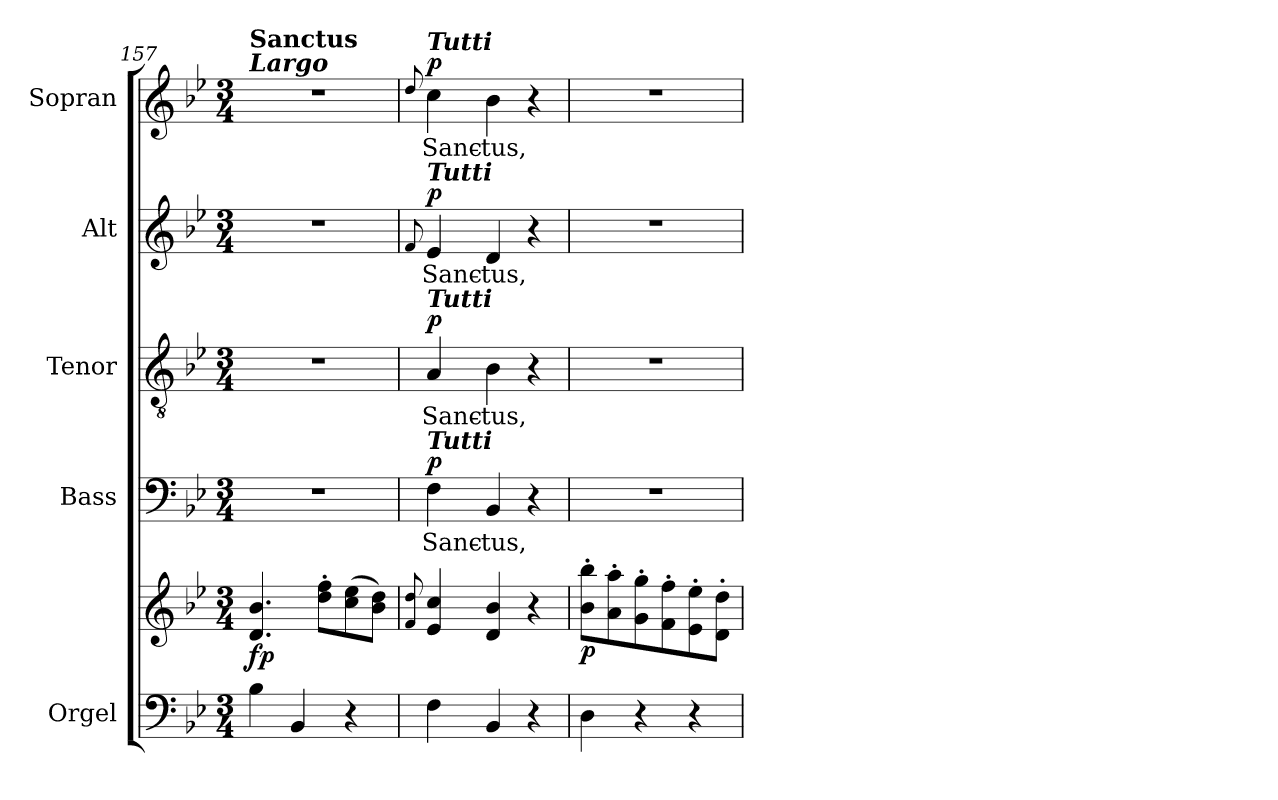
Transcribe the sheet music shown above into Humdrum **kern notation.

**kern	**kern	**dynam	**kern	**text	**dynam	**kern	**text	**dynam	**kern	**text	**dynam	**kern	**text	**dynam
*part5	*part5	*part5	*part4	*part4	*part4	*part3	*part3	*part3	*part2	*part2	*part2	*part1	*part1	*part1
*staff6	*staff5	*staff5/6	*staff4	*staff4	*staff4	*staff3	*staff3	*staff3	*staff2	*staff2	*staff2	*staff1	*staff1	*staff1
*I"Orgel	*	*	*I"Bass	*	*	*I"Tenor	*	*	*I"Alt	*	*	*I"Sopran	*	*
*I'Org.	*	*	*I'B.	*	*	*I'T.	*	*	*I'A.	*	*	*I'S.	*	*
!!LO:PB:g=z
*clefF4	*clefG2	*	*clefF4	*	*	*clefGv2	*	*	*clefG2	*	*	*clefG2	*	*
*k[b-e-]	*k[b-e-]	*	*k[b-e-]	*	*	*k[b-e-]	*	*	*k[b-e-]	*	*	*k[b-e-]	*	*
*B-:	*B-:	*	*B-:	*	*	*B-:	*	*	*B-:	*	*	*B-:	*	*
*M3/4	*M3/4	*	*M3/4	*	*	*M3/4	*	*	*M3/4	*	*	*M3/4	*	*
=157	=157	=157	=157	=157	=157	=157	=157	=157	=157	=157	=157	=157	=157	=157
!	!	!	!	!	!	!	!	!	!	!	!	!LO:TX:a:Bi:t=Largo	!	!
!	!	!	!	!	!	!	!	!	!	!	!	!LO:TX:a:B:t=Sanctus	!	!
!	!	!LO:DY:b	!	!	!	!	!	!	!	!	!	!	!	!
4B-\	4.d/ 4.b-/	fp	2.r	.	.	2.r	.	.	2.r	.	.	2.r	.	.
4BB-/	.	.	.	.	.	.	.	.	.	.	.	.	.	.
.	8dd\'> 8ff\'>L	.	.	.	.	.	.	.	.	.	.	.	.	.
4r	(>8cc\ 8ee-\	.	.	.	.	.	.	.	.	.	.	.	.	.
.	8b-\ 8dd\J)	.	.	.	.	.	.	.	.	.	.	.	.	.
=158	=158	=158	=158	=158	=158	=158	=158	=158	=158	=158	=158	=158	=158	=158
.	8qqf/ 8qqdd/	.	.	.	.	.	.	.	8qqf/	.	.	8qqdd/	.	.
!	!	!	!	!	!	!	!	!	!	!	!	!LO:TX:a:Bi:t=Tutti	!	!
!	!	!	!	!	!	!	!	!	!LO:TX:a:Bi:t=Tutti	!	!	!	!	!
!	!	!	!	!	!	!LO:TX:a:Bi:t=Tutti	!	!	!	!	!	!	!	!
!	!	!	!LO:TX:a:Bi:t=Tutti	!	!	!	!	!	!	!	!	!	!	!
!	!	!	!	!LO:LY:b	!LO:DY:a	!	!LO:LY:b	!LO:DY:a	!	!LO:LY:b	!LO:DY:a	!	!LO:LY:b	!LO:DY:a
4F\	4e-/ 4cc/	.	4F\	Sanc-	p	4A/	Sanc-	p	4e-/	Sanc-	p	4cc\	Sanc-	p
!	!	!	!	!LO:LY:b	!	!	!LO:LY:b	!	!	!LO:LY:b	!	!	!LO:LY:b	!
4BB-/	4d/ 4b-/	.	4BB-/	-tus,	.	4B-\	-tus,	.	4d/	-tus,	.	4b-\	-tus,	.
4r	4r	.	4r	.	.	4r	.	.	4r	.	.	4r	.	.
=159	=159	=159	=159	=159	=159	=159	=159	=159	=159	=159	=159	=159	=159	=159
!	!	!LO:DY:b	!	!	!	!	!	!	!	!	!	!	!	!
4D\	8b-\'> 8bb-\'>L	p	2.r	.	.	2.r	.	.	2.r	.	.	2.r	.	.
.	8a\'> 8aa\'>	.	.	.	.	.	.	.	.	.	.	.	.	.
4r	8g\'> 8gg\'>	.	.	.	.	.	.	.	.	.	.	.	.	.
.	8f\'> 8ff\'>	.	.	.	.	.	.	.	.	.	.	.	.	.
4r	8e-\'> 8ee-\'>	.	.	.	.	.	.	.	.	.	.	.	.	.
.	8d\'> 8dd\'>J	.	.	.	.	.	.	.	.	.	.	.	.	.
=	=	=	=	=	=	=	=	=	=	=	=	=	=	=
*-	*-	*-	*-	*-	*-	*-	*-	*-	*-	*-	*-	*-	*-	*-
